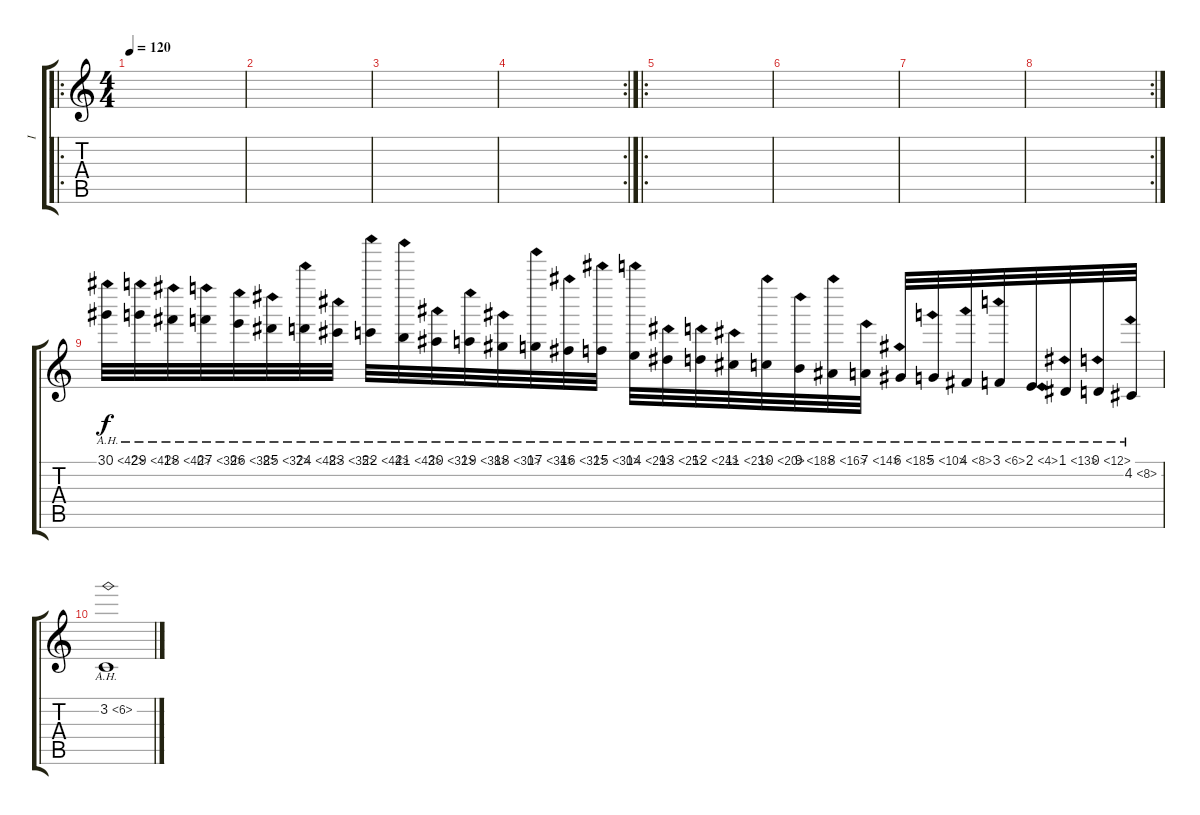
\track ("I" "I") {instrument celesta}
\staff {score tabs}
\tuning (D4 A3 F3 C3 G2 C2) {hide}
\ro
\ts (4 4)
\tempo 120
\clef g2
\ks c
|
|
|
\rc 2
|
\ro
|
|
|
\rc 2
|
30.1{ah 12}.32{dy f} 29.1{ah 12}.32 28.1{ah 12}.32 27.1{ah 12}.32 26.1{ah 12}.32 25.1{ah 12}.32 24.1{ah 24}.32 23.1{ah 12}.32 22.1{ah 22}.32 21.1{ah 22}.32 20.1{ah 12}.32 19.1{ah 19}.32 18.1{ah 12}.32 17.1{ah 17}.32 16.1{ah 16}.32 15.1{ah 15}.32 14.1{ah 15}.32 13.1{ah 12}.32 12.1{ah 12}.32 11.1{ah 12}.32 10.1{ah 10}.32 9.1{ah 9}.32 8.1{ah 8}.32 7.1{ah 7}.32 6.1{ah 12}.32 5.1{ah 5}.32 4.1{ah 4}.32 3.1{ah 3}.32 2.1{ah 2}.32 1.1{ah 12}.32 0.1{ah 12}.32 4.2{ah 4}.32 |
3.2{ah 3}.1
